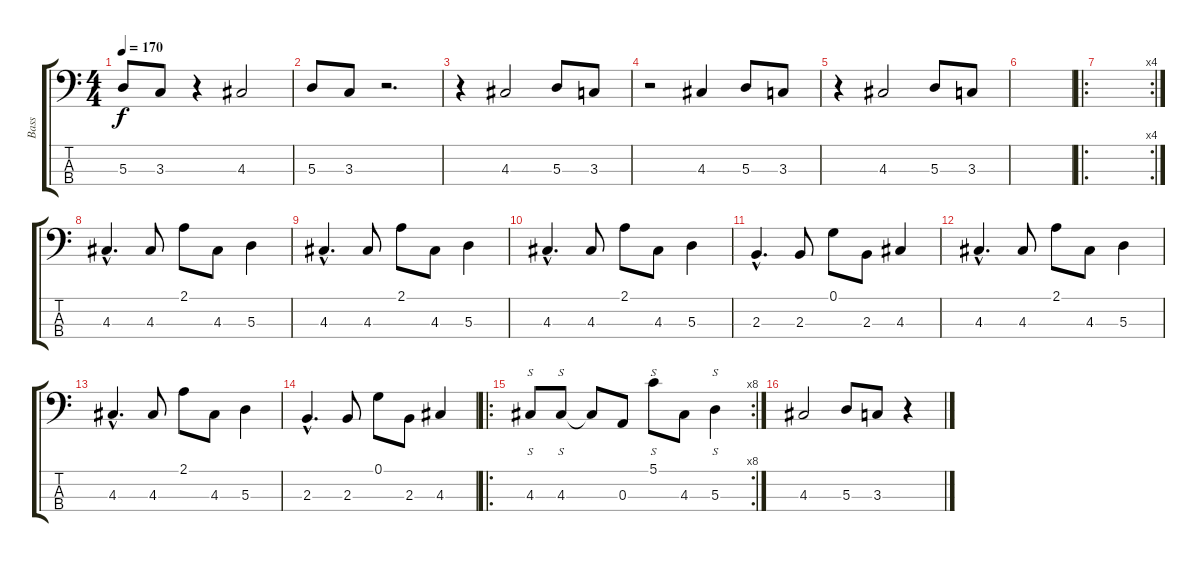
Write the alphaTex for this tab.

\track ("Bass" "Bass") {instrument electricbassfinger}
\staff {score tabs}
\tuning (G2 D2 A1 E1) {hide}
\ts (4 4)
\tempo 170
\clef f4
\ks c
5.3.8{dy f} 3.3.8 r.4 4.3.2 |
5.3.8 3.3.8 r.2{d} |
r.4 4.3.2 5.3.8 3.3.8 |
r.2 4.3.4 5.3.8 3.3.8 |
r.4 4.3.2 5.3.8 3.3.8 |
|
\ro
\rc 4
|
4.3{hac}.4{d} 4.3.8 2.1.8 4.3.8 5.3.4 |
4.3{hac}.4{d} 4.3.8 2.1.8 4.3.8 5.3.4 |
4.3{hac}.4{d} 4.3.8 2.1.8 4.3.8 5.3.4 |
2.3{hac}.4{d} 2.3.8 0.1.8 2.3.8 4.3.4 |
4.3{hac}.4{d} 4.3.8 2.1.8 4.3.8 5.3.4 |
4.3{hac}.4{d} 4.3.8 2.1.8 4.3.8 5.3.4 |
2.3{hac}.4{d} 2.3.8 0.1.8 2.3.8 4.3.4 |
\ro
\rc 8
4.3.8{s instrument slapbass1} 4.3.8{s} 4.3{t}.8 0.3.8{instrument electricbassfinger} 5.1.8{s instrument slapbass1} 4.3.8{instrument electricbassfinger} 5.3.4{s instrument slapbass1} |
4.3.2{instrument electricbassfinger} 5.3.8 3.3.8 r.4
